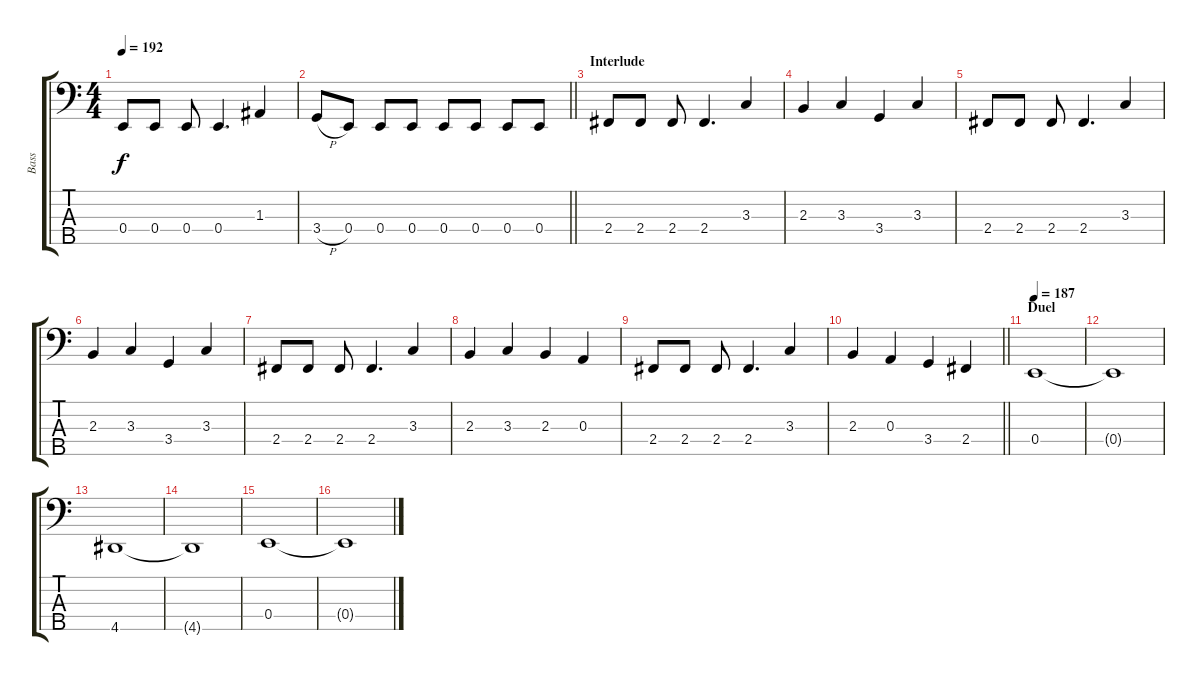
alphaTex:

\track ("Bass" "Bass") {instrument electricbassfinger}
\staff {score tabs}
\tuning (G2 D2 A1 E1 B0) {hide}
\ts (4 4)
\tempo 192
\clef f4
\ks c
0.4.8{dy f} 0.4.8 0.4.8 0.4.4{d} 1.3.4 |
\barLineRight lightlight
3.4{h}.8 0.4.8 0.4.8 0.4.8 0.4.8 0.4.8 0.4.8 0.4.8 |
\section ("" "Interlude")
2.4.8 2.4.8 2.4.8 2.4.4{d} 3.3.4 |
2.3.4 3.3.4 3.4.4 3.3.4 |
2.4.8 2.4.8 2.4.8 2.4.4{d} 3.3.4 |
2.3.4 3.3.4 3.4.4 3.3.4 |
2.4.8 2.4.8 2.4.8 2.4.4{d} 3.3.4 |
2.3.4 3.3.4 2.3.4 0.3.4 |
2.4.8 2.4.8 2.4.8 2.4.4{d} 3.3.4 |
\barLineRight lightlight
2.3.4 0.3.4 3.4.4 2.4.4 |
\section ("" "Duel")
\tempo 187
0.4.1 |
0.4{t}.1 |
4.5.1 |
4.5{t}.1 |
0.4.1 |
0.4{t}.1
